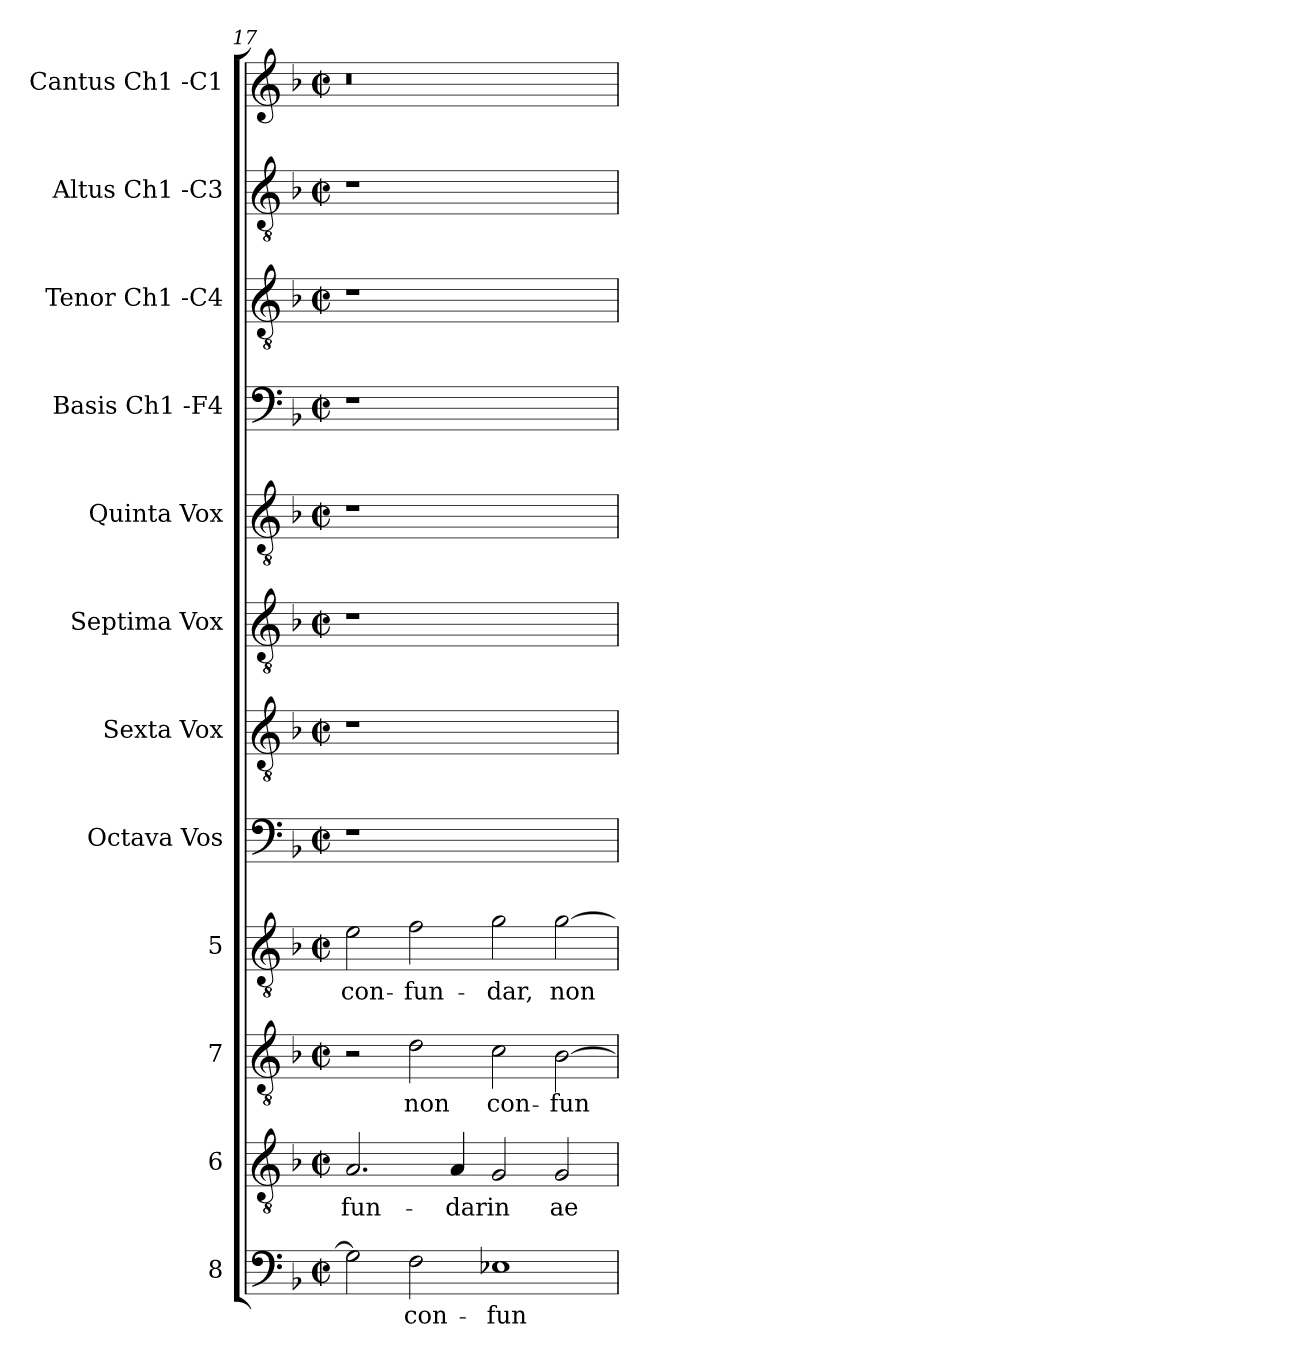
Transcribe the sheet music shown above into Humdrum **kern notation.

**kern	**text	**kern	**text	**kern	**text	**kern	**text	**kern	**kern	**kern	**kern	**kern	**kern	**kern	**kern
*part12	*part12	*part11	*part11	*part10	*part10	*part9	*part9	*part8	*part7	*part6	*part5	*part4	*part3	*part2	*part1
*staff12	*staff12	*staff11	*staff11	*staff10	*staff10	*staff9	*staff9	*staff8	*staff7	*staff6	*staff5	*staff4	*staff3	*staff2	*staff1
*I"8	*	*I"6	*	*I"7	*	*I"5	*	*I"Octava  Vos	*I"Sexta  Vox	*I"Septima  Vox	*I"Quinta  Vox	*I"Basis  Ch1 -F4	*I"Tenor  Ch1 -C4	*I"Altus  Ch1 -C3	*I"Cantus  Ch1 -C1
*	*	*	*	*	*	*	*	*	*	*	*	*I'B	*I'T	*I'A	*I'C
*clefF4	*	*clefGv2	*	*clefGv2	*	*clefGv2	*	*clefF4	*clefGv2	*clefGv2	*clefGv2	*clefF4	*clefGv2	*clefGv2	*clefG2
*k[b-]	*	*k[b-]	*	*k[b-]	*	*k[b-]	*	*k[b-]	*k[b-]	*k[b-]	*k[b-]	*k[b-]	*k[b-]	*k[b-]	*k[b-]
*F:	*	*F:	*	*F:	*	*F:	*	*F:	*F:	*F:	*F:	*F:	*F:	*F:	*F:
*M2/2	*	*M2/2	*	*M2/2	*	*M2/2	*	*M2/2	*M2/2	*M2/2	*M2/2	*M2/2	*M2/2	*M2/2	*M2/2
*met(c|)	*	*met(c|)	*	*met(c|)	*	*met(c|)	*	*met(c|)	*met(c|)	*met(c|)	*met(c|)	*met(c|)	*met(c|)	*met(c|)	*met(c|)
=17	=17	=17	=17	=17	=17	=17	=17	=17	=17	=17	=17	=17	=17	=17	=17
!	!LO:LY:b:cj	!	!LO:LY:b:cj	!	!	!	!LO:LY:b:cj	!	!	!	!	!	!	!	!
2G\]	.	2.A/	-fun-	2r	.	2e\	con-	1r	1r	1r	1r	1r	1r	1r	0r
!	!LO:LY:b:cj	!	!	!	!LO:LY:b:cj	!	!LO:LY:b:cj	!	!	!	!	!	!	!	!
2F\	con-	.	.	2d\	non	2f\	-fun-	.	.	.	.	.	.	.	.
!	!	!	!LO:LY:b:cj	!	!	!	!	!	!	!	!	!	!	!	!
.	.	4A/	-dar	.	.	.	.	.	.	.	.	.	.	.	.
!	!LO:LY:b:cj	!	!LO:LY:b:cj	!	!LO:LY:b:cj	!	!LO:LY:b:cj	!	!	!	!	!	!	!	!
1E-X	-fun-	2G/	in	2c\	con-	2g\	-dar,	1ryy	1ryy	1ryy	1ryy	1ryy	1ryy	1ryy	.
!	!	!	!LO:LY:b:cj	!	!LO:LY:b:cj	!	!LO:LY:b:cj	!	!	!	!	!	!	!	!
.	.	2G/	ae-	[<2B-\	-fun-	[<2g\	non	.	.	.	.	.	.	.	.
=	=	=	=	=	=	=	=	=	=	=	=	=	=	=	=
*-	*-	*-	*-	*-	*-	*-	*-	*-	*-	*-	*-	*-	*-	*-	*-
